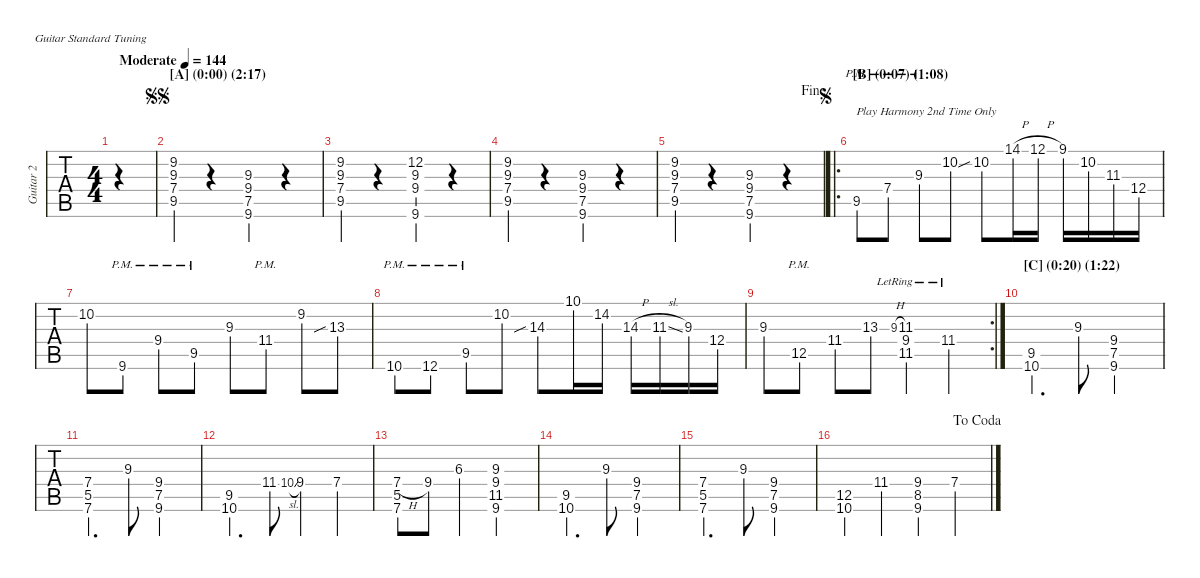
\hideDynamics
\bracketExtendMode nobrackets
\multiTrackTrackNamePolicy allsystems
\firstSystemTrackNameMode fullname
\otherSystemsTrackNameMode fullname
\otherSystemsTrackNameOrientation horizontal
\track ("Guitar 2" "Guitar 2") {instrument acousticguitarsteel}
\staff {tabs}
\tuning (E4 B3 G3 D3 A2 E2)
\ts (4 4)
\beaming (8 2 2 2 2)
\ac
\scale
1.00606
\tempo (144 "Moderate")
\accidentals auto
\clef g2
\ottava regular
\simile none
\ks c
r.4{dy mf instrument acousticguitarsteel} |
\section ("A" "(0:00) (2:17)")
\scale
1.00085
\jump segnosegno
(9.5{acc #} 7.4 9.3 9.2{acc #}).4{instrument acousticguitarsteel} r.4 (9.3 9.4 7.5 9.6{acc #}).4 r.4 |
\scale
0.993088 (9.2{acc #} 7.4 9.5{acc #} 9.3).4 r.4 (12.2 9.4 9.6{acc #} 9.3).4 r.4 |
(9.2{acc #} 7.4 9.5{acc #} 9.3).4 r.4 (9.3 9.4 7.5 9.6{acc #}).4 r.4 |
\jump fine
(9.2{acc #} 7.4 9.5{acc #} 9.3).4 r.4 (9.3 9.4 7.5 9.6{acc #}).4 r.4 |
\ro
\section ("B" "(0:07) (1:08)")
\scale
1.01906
\jump segno
9.5{pm acc #}.8{txt "Play Harmony 2nd Time Only" instrument acousticguitarsteel} 7.4{pm}.8 9.3{pm}.8 10.2.8 10.2{sib}.8 14.1{h acc #}.16 12.1{h}.16 9.1{acc #}.16 10.2.16 11.3{acc #}.16 12.4.16 |
\scale
0.980942 10.2.8 9.6{pm acc #}.8 9.4{pm}.8 9.5{pm acc #}.8 9.3.8 11.4{pm acc #}.8 9.2{acc #}.8 13.3{sib acc #}.8 |
\scale
1.02071 10.6{pm}.8 12.6{pm}.8 9.5{pm acc #}.8 10.2.8 14.3{sib}.8 10.1.16 14.2{acc #}.16 14.3{h}.16 11.3{sl acc #}.16 9.3.16 12.4.16 |
\rc 2
\scale
0.979285 9.3.8 12.5{pm}.8 11.4{acc #}.8 13.3{acc #}.8 9.3{h lr}.8{gr} (11.3{lr acc #} 11.5{lr acc #} 9.4).4 11.4{lr acc #}.4 |
\section ("C" "(0:20) (1:22)")
\scale
1.01457 (10.6 9.5{acc #}).4{d} 9.3.8 (7.5 9.6{acc #} 9.4).2 |
\scale
0.985143 (7.6 5.5 7.4).4{d} 9.3.8 (9.6{acc #} 7.5 9.4).2 |
\scale
1.00029 (10.6 9.5{acc #}).4{d} 11.4{acc #}.8 10.4{sl}.8{gr} 9.4.4 7.4.4 |
\scale
1.00653 (7.4{h} 7.6 5.5).8 9.4.8 6.3{st acc #}.4 (9.4 11.5{acc #} 9.3 9.6{acc #}).2 |
\scale
0.992067 (10.6 9.5{acc #}).4{d} 9.3.8 (7.5 9.6{acc #} 9.4).2 |
\scale
1.0014 (7.6 5.5 7.4).4{d} 9.3.8 (9.6{acc #} 7.5 9.4).2 |
\scale
1.0235
\jump dacoda
(12.5 10.6).4 11.4{acc #}.4 (9.4 9.6{acc #} 8.5).4 7.4.4
